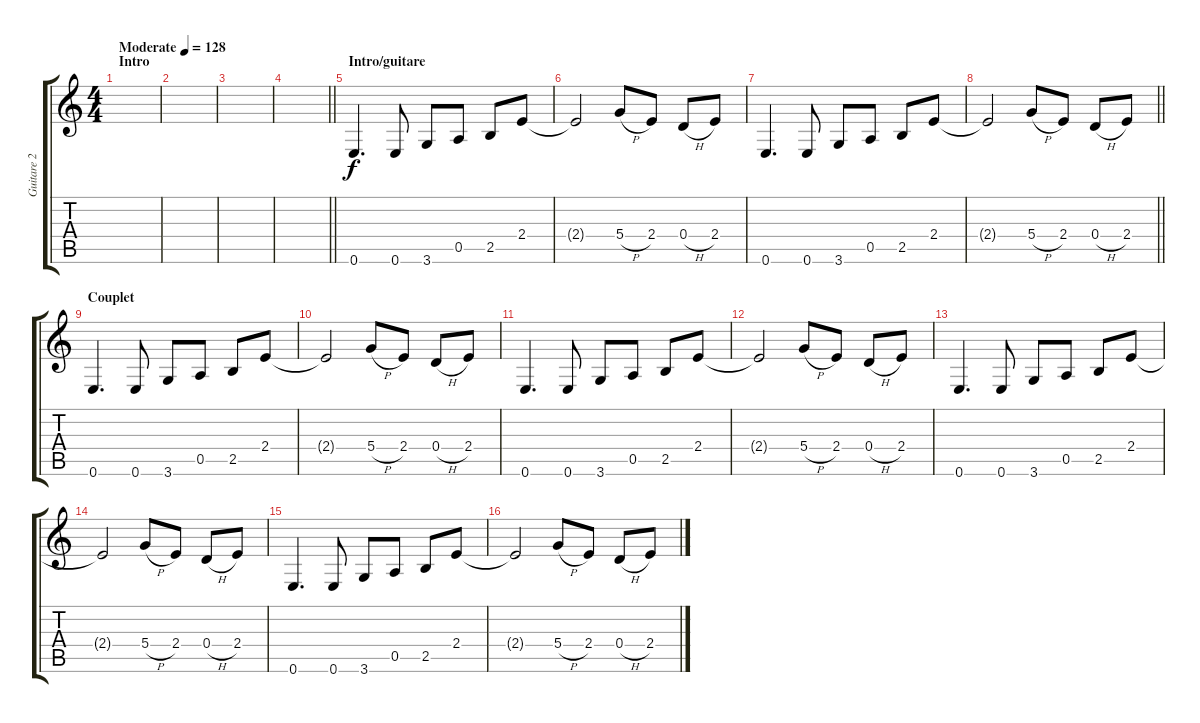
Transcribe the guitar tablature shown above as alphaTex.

\track ("Guitare 2" "Guitare 2") {instrument distortionguitar}
\staff {score tabs}
\tuning (E4 B3 G3 D3 A2 E2) {hide}
\ts (4 4)
\section ("" "Intro")
\tempo (128 "Moderate")
\clef g2
\ks c
|
|
|
\barLineRight lightlight
|
\section ("" "Intro/guitare")
0.6.4{d} 0.6.8 3.6.8 0.5.8 2.5.8 2.4.8 |
2.4{t}.2 5.4{h}.8 2.4.8 0.4{h}.8 2.4.8 |
0.6.4{d} 0.6.8 3.6.8 0.5.8 2.5.8 2.4.8 |
\barLineRight lightlight
2.4{t}.2 5.4{h}.8 2.4.8 0.4{h}.8 2.4.8 |
\section ("" "Couplet")
0.6.4{d} 0.6.8 3.6.8 0.5.8 2.5.8 2.4.8 |
2.4{t}.2 5.4{h}.8 2.4.8 0.4{h}.8 2.4.8 |
0.6.4{d} 0.6.8 3.6.8 0.5.8 2.5.8 2.4.8 |
2.4{t}.2 5.4{h}.8 2.4.8 0.4{h}.8 2.4.8 |
0.6.4{d} 0.6.8 3.6.8 0.5.8 2.5.8 2.4.8 |
2.4{t}.2 5.4{h}.8 2.4.8 0.4{h}.8 2.4.8 |
0.6.4{d} 0.6.8 3.6.8 0.5.8 2.5.8 2.4.8 |
2.4{t}.2 5.4{h}.8 2.4.8 0.4{h}.8 2.4.8
